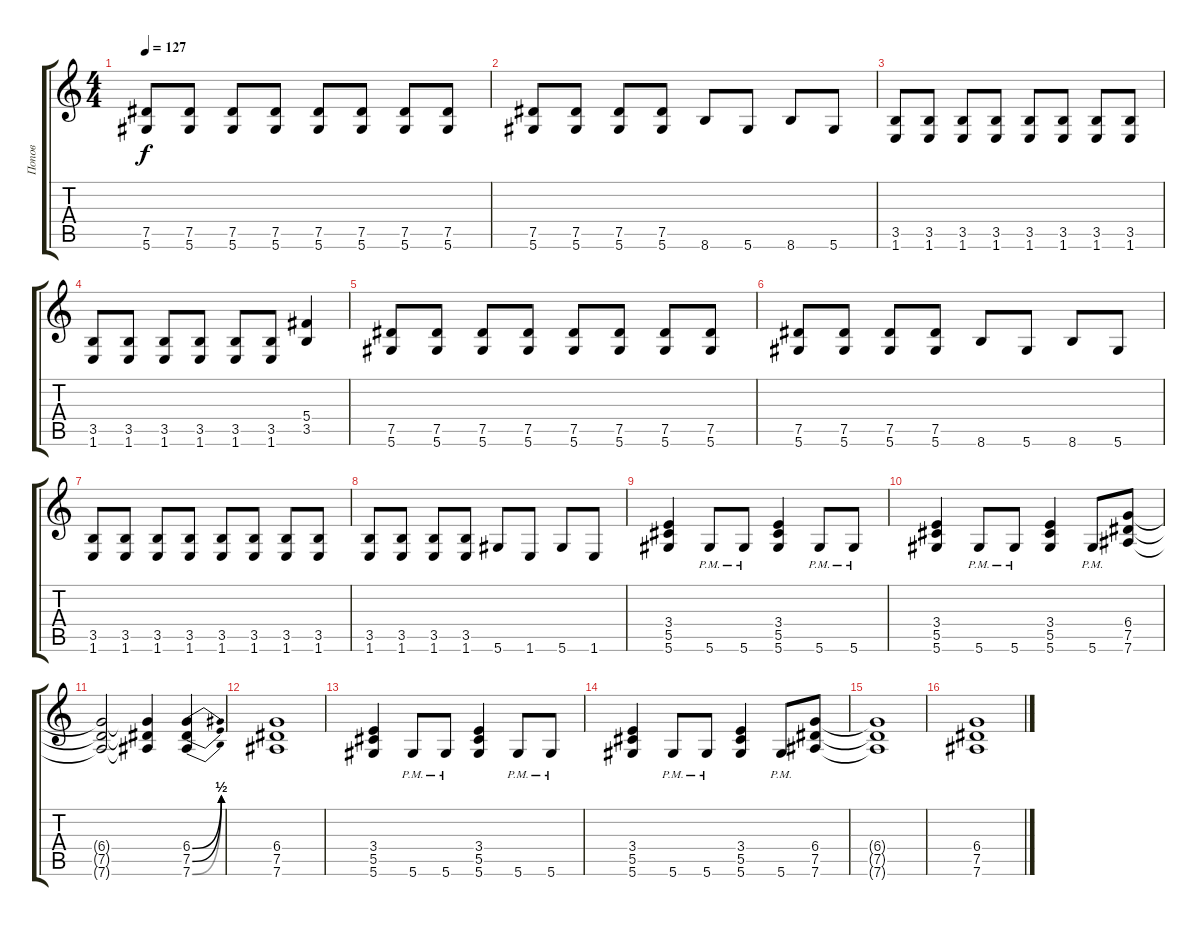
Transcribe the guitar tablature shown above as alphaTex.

\track ("Попов" "Попов") {instrument overdrivenguitar}
\staff {score tabs}
\tuning (Eb4 Bb3 Gb3 Db3 Ab2 Eb2) {hide}
\ts (4 4)
\tempo 127
\clef g2
\ks c
(7.5 5.6).8{dy f} (7.5 5.6).8 (7.5 5.6).8 (7.5 5.6).8 (7.5 5.6).8 (7.5 5.6).8 (7.5 5.6).8 (7.5 5.6).8 |
(7.5 5.6).8 (7.5 5.6).8 (7.5 5.6).8 (7.5 5.6).8 8.6.8 5.6.8 8.6.8 5.6.8 |
(3.5 1.6).8 (3.5 1.6).8 (3.5 1.6).8 (3.5 1.6).8 (3.5 1.6).8 (3.5 1.6).8 (3.5 1.6).8 (3.5 1.6).8 |
(3.5 1.6).8 (3.5 1.6).8 (3.5 1.6).8 (3.5 1.6).8 (3.5 1.6).8 (3.5 1.6).8 (5.4 3.5).4 |
(7.5 5.6).8 (7.5 5.6).8 (7.5 5.6).8 (7.5 5.6).8 (7.5 5.6).8 (7.5 5.6).8 (7.5 5.6).8 (7.5 5.6).8 |
(7.5 5.6).8 (7.5 5.6).8 (7.5 5.6).8 (7.5 5.6).8 8.6.8 5.6.8 8.6.8 5.6.8 |
(3.5 1.6).8 (3.5 1.6).8 (3.5 1.6).8 (3.5 1.6).8 (3.5 1.6).8 (3.5 1.6).8 (3.5 1.6).8 (3.5 1.6).8 |
(3.5 1.6).8 (3.5 1.6).8 (3.5 1.6).8 (3.5 1.6).8 5.6.8 1.6.8 5.6.8 1.6.8 |
(3.4 5.5 5.6).4 5.6{pm}.8 5.6{pm}.8 (3.4 5.5 5.6).4 5.6{pm}.8 5.6{pm}.8 |
(3.4 5.5 5.6).4 5.6{pm}.8 5.6{pm}.8 (3.4 5.5 5.6).4 5.6{pm}.8 (6.4 7.5 7.6).8 |
(6.4{t} 7.5{t} 7.6{t}).2 (6.4{t} 7.5{t} 7.6{t}).4 (6.4{be (bend 0 0 60 2)} 7.5{be (bend 0 0 60 2)} 7.6{be (bend 0 0 60 2)}).4 |
(6.4 7.5 7.6).1 |
(3.4 5.5 5.6).4 5.6{pm}.8 5.6{pm}.8 (3.4 5.5 5.6).4 5.6{pm}.8 5.6{pm}.8 |
(3.4 5.5 5.6).4 5.6{pm}.8 5.6{pm}.8 (3.4 5.5 5.6).4 5.6{pm}.8 (6.4 7.5 7.6).8 |
(6.4{t} 7.5{t} 7.6{t}).1 |
(6.4 7.5 7.6).1
